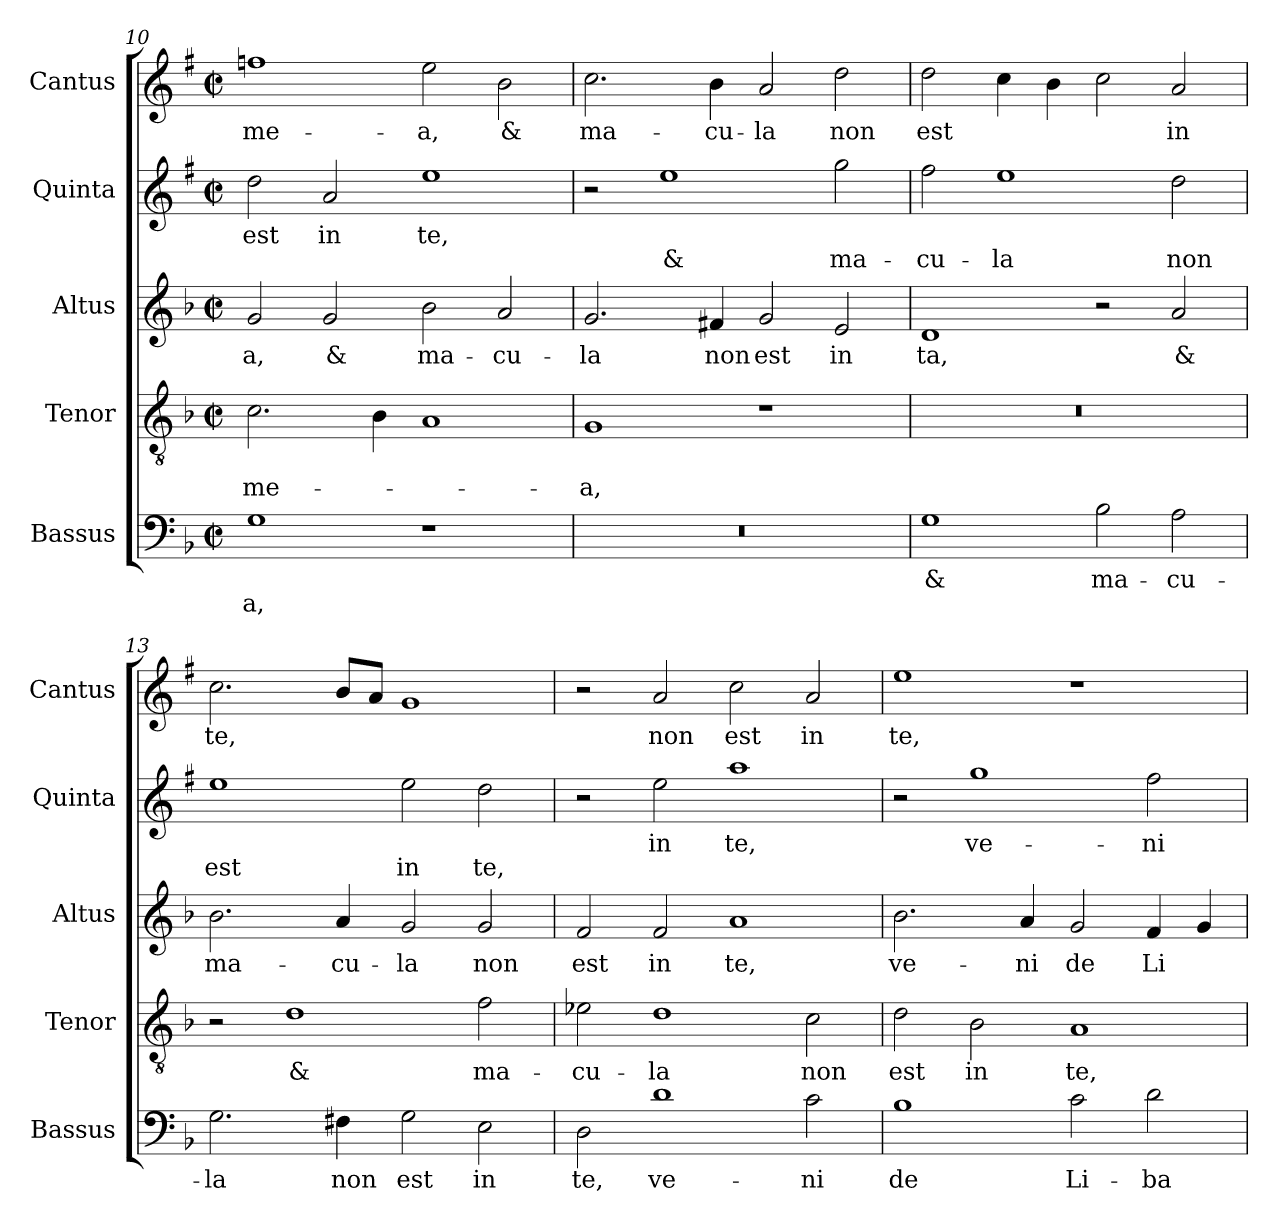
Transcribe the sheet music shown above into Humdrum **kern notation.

**kern	**text	**text	**kern	**text	**text	**kern	**text	**kern	**text	**text	**kern	**text
*part5	*part5	*part5	*part4	*part4	*part4	*part3	*part3	*part2	*part2	*part2	*part1	*part1
*staff5	*staff5	*staff5	*staff4	*staff4	*staff4	*staff3	*staff3	*staff2	*staff2	*staff2	*staff1	*staff1
*I"Bassus	*	*	*I"Tenor	*	*	*I"Altus	*	*I"Quinta	*	*	*I"Cantus	*
*I'Bassus	*	*	*I'Tenor	*	*	*I'Altus	*	*I'Quinta	*	*	*I'Cantus	*
!!LO:LB:g=z
*clefF4	*	*	*clefGv2	*	*	*clefG2	*	*clefG2	*	*	*clefG2	*
*	*	*	*	*	*	*	*	*ITrd1c2	*	*	*ITrd1c2	*
*k[b-]	*	*	*k[b-]	*	*	*k[b-]	*	*k[b-]	*	*	*k[b-]	*
*F:	*	*	*F:	*	*	*F:	*	*F:	*	*	*F:	*
*M4/2	*	*	*M4/2	*	*	*M4/2	*	*M4/2	*	*	*M4/2	*
*met(c|)	*	*	*met(c|)	*	*	*met(c|)	*	*met(c|)	*	*	*met(c|)	*
=10	=10	=10	=10	=10	=10	=10	=10	=10	=10	=10	=10	=10
!	!	!LO:LY:b	!	!	!LO:LY:b	!	!LO:LY:b	!	!LO:LY:b	!	!	!LO:LY:b
1G	.	-a,	2.c	.	me-	2g	-a,	2cc	est	.	1ee-X	me-
!	!	!	!	!	!	!	!LO:LY:b	!	!LO:LY:b	!	!	!
.	.	.	.	.	.	2g	&	2g	in	.	.	.
.	.	.	4B-	.	.	.	.	.	.	.	.	.
!	!	!	!	!	!	!	!LO:LY:b	!	!LO:LY:b	!	!	!LO:LY:b
1r	.	.	1A	.	.	2b-	ma-	1dd	te,	.	2dd	-a,
!	!	!	!	!	!	!	!LO:LY:b	!	!	!	!	!LO:LY:b
.	.	.	.	.	.	2a	-cu-	.	.	.	2a	&
=11	=11	=11	=11	=11	=11	=11	=11	=11	=11	=11	=11	=11
!	!	!	!	!	!LO:LY:b	!	!LO:LY:b	!	!	!	!	!LO:LY:b
0r	.	.	1G	.	-a,	2.g	-la	2r	.	.	2.b-	ma-
!	!	!	!	!	!	!	!	!	!	!LO:LY:b	!	!
.	.	.	.	.	.	.	.	1dd	.	&	.	.
!	!	!	!	!	!	!	!LO:LY:b	!	!	!	!	!LO:LY:b
.	.	.	.	.	.	4f#X	non	.	.	.	4a	-cu-
!	!	!	!	!	!	!	!LO:LY:b	!	!	!	!	!LO:LY:b
.	.	.	1r	.	.	2g	est	.	.	.	2g	-la
!	!	!	!	!	!	!	!LO:LY:b	!	!	!LO:LY:b	!	!LO:LY:b
.	.	.	.	.	.	2e	in	2ff	.	ma-	2cc	non
=12	=12	=12	=12	=12	=12	=12	=12	=12	=12	=12	=12	=12
!	!LO:LY:b	!	!	!	!	!	!LO:LY:b	!	!	!LO:LY:b	!	!LO:LY:b
1G	&	.	0r	.	.	1d	ta,	2ee	.	-cu-	2cc	est
!	!	!	!	!	!	!	!	!	!	!LO:LY:b	!	!
.	.	.	.	.	.	.	.	1dd	.	-la	4b-	.
.	.	.	.	.	.	.	.	.	.	.	4a	.
!	!LO:LY:b	!	!	!	!	!	!	!	!	!	!	!
2B-	ma-	.	.	.	.	2r	.	.	.	.	2b-	.
!	!LO:LY:b	!	!	!	!	!	!LO:LY:b	!	!	!LO:LY:b	!	!LO:LY:b
2A	-cu-	.	.	.	.	2a	&	2cc	.	non	2g	in
=13	=13	=13	=13	=13	=13	=13	=13	=13	=13	=13	=13	=13
!	!LO:LY:b	!	!	!	!	!	!LO:LY:b	!	!	!LO:LY:b	!	!LO:LY:b
2.G	-la	.	2r	.	.	2.b-	ma-	1dd	.	est	2.b-	te,
!	!	!	!	!LO:LY:b	!	!	!	!	!	!	!	!
.	.	.	1d	&	.	.	.	.	.	.	.	.
!	!LO:LY:b	!	!	!	!	!	!LO:LY:b	!	!	!	!	!
4F#X	non	.	.	.	.	4a	-cu-	.	.	.	8aL	.
.	.	.	.	.	.	.	.	.	.	.	8gJ	.
!	!LO:LY:b	!	!	!	!	!	!LO:LY:b	!	!	!LO:LY:b	!	!
2G	est	.	.	.	.	2g	-la	2dd	.	in	1f	.
!	!LO:LY:b	!	!	!LO:LY:b	!	!	!LO:LY:b	!	!	!LO:LY:b	!	!
2E	in	.	2f	ma-	.	2g	non	2cc	.	te,	.	.
=14	=14	=14	=14	=14	=14	=14	=14	=14	=14	=14	=14	=14
!	!LO:LY:b	!	!	!LO:LY:b	!	!	!LO:LY:b	!	!	!	!	!
2D	te,	.	2e-X	-cu-	.	2f	est	2r	.	.	2r	.
!	!LO:LY:b	!	!	!LO:LY:b	!	!	!LO:LY:b	!	!LO:LY:b	!	!	!LO:LY:b
1d	ve-	.	1d	-la	.	2f	in	2dd	in	.	2g	non
!	!	!	!	!	!	!	!LO:LY:b	!	!LO:LY:b	!	!	!LO:LY:b
.	.	.	.	.	.	1a	te,	1gg	te,	.	2b-	est
!	!LO:LY:b	!	!	!LO:LY:b	!	!	!	!	!	!	!	!LO:LY:b
2c	-ni	.	2c	non	.	.	.	.	.	.	2g	in
!!LO:LB:g=z
=15	=15	=15	=15	=15	=15	=15	=15	=15	=15	=15	=15	=15
!	!LO:LY:b	!	!	!LO:LY:b	!	!	!LO:LY:b	!	!	!	!	!LO:LY:b
1B-	de	.	2d	est	.	2.b-	ve-	2r	.	.	1dd	te,
!	!	!	!	!LO:LY:b	!	!	!	!	!LO:LY:b	!	!	!
.	.	.	2B-	in	.	.	.	1ff	ve-	.	.	.
!	!	!	!	!	!	!	!LO:LY:b	!	!	!	!	!
.	.	.	.	.	.	4a	-ni	.	.	.	.	.
!	!LO:LY:b	!	!	!LO:LY:b	!	!	!LO:LY:b	!	!	!	!	!
2c	Li-	.	1A	te,	.	2g	de	.	.	.	1r	.
!	!LO:LY:b	!	!	!	!	!	!LO:LY:b	!	!LO:LY:b	!	!	!
2d	-ba-	.	.	.	.	4f	Li	2ee	-ni	.	.	.
.	.	.	.	.	.	4g	.	.	.	.	.	.
=	=	=	=	=	=	=	=	=	=	=	=	=
*-	*-	*-	*-	*-	*-	*-	*-	*-	*-	*-	*-	*-
